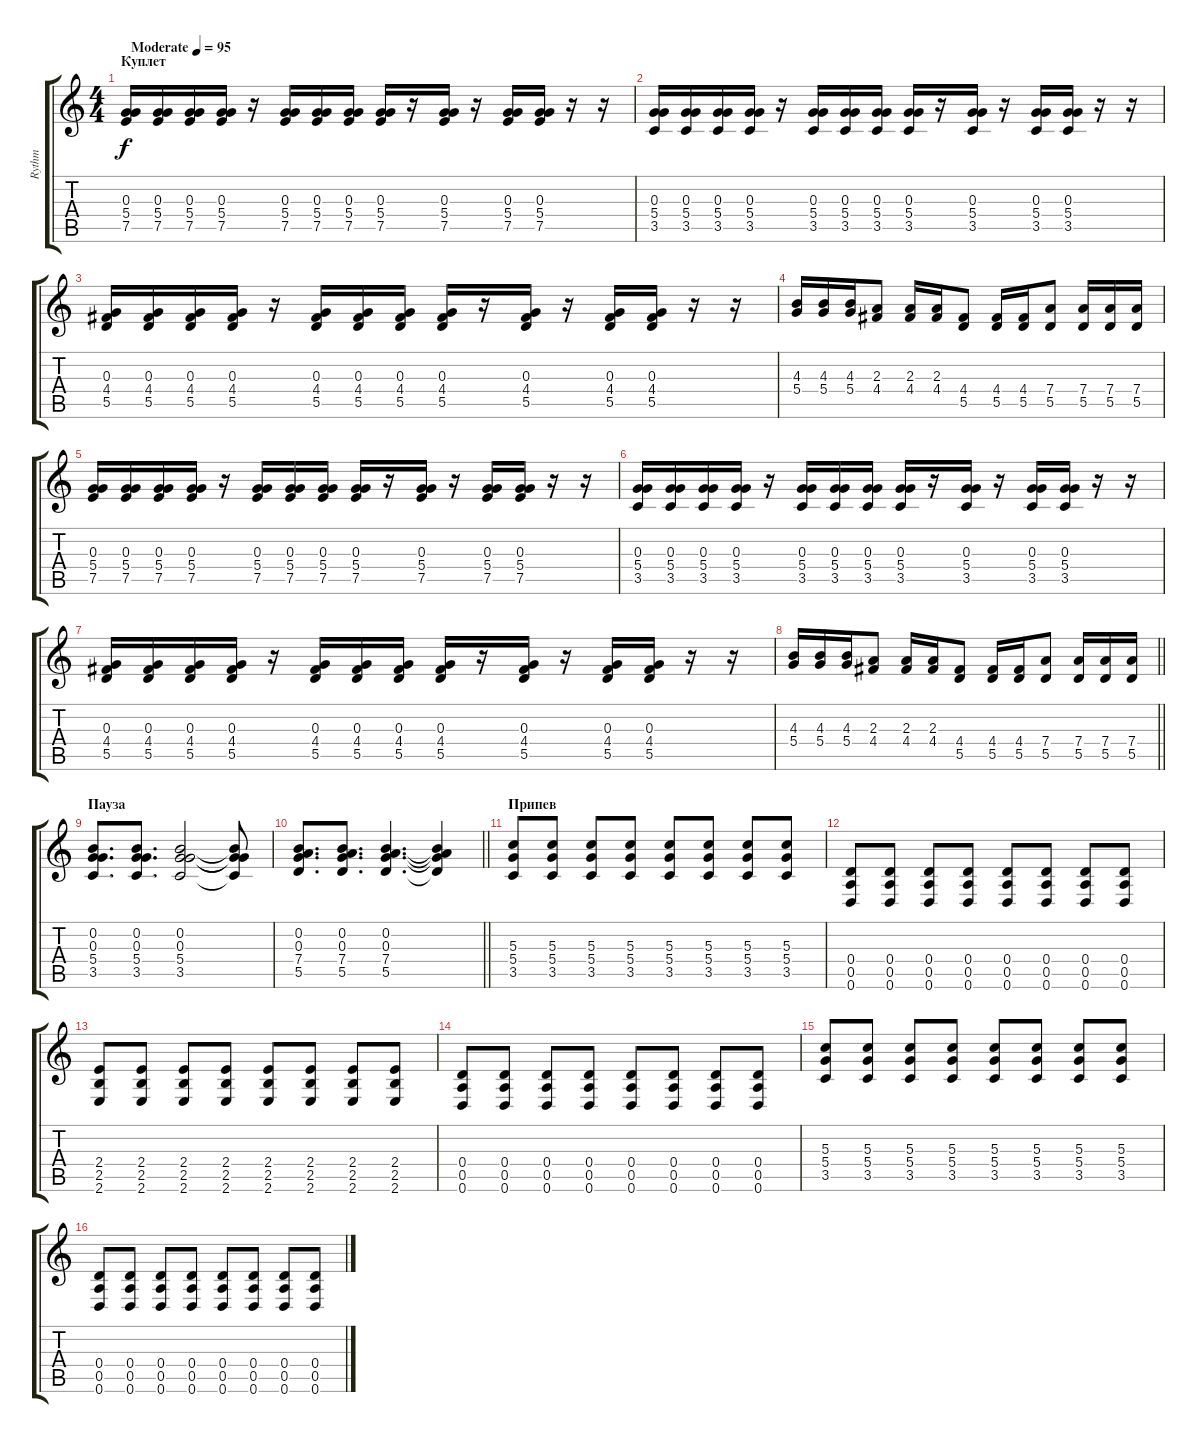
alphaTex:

\track ("Rythm" "Rythm") {instrument distortionguitar}
\staff {score tabs}
\tuning (E4 B3 G3 D3 A2 D2) {hide}
\ts (4 4)
\section ("" "Куплет")
\tempo (95 "Moderate")
\clef g2
\ks c
(0.3 5.4 7.5).16{dy f instrument overdrivenguitar} (0.3 5.4 7.5).16 (0.3 5.4 7.5).16 (0.3 5.4 7.5).16 r.16 (0.3 5.4 7.5).16 (0.3 5.4 7.5).16 (0.3 5.4 7.5).16 (0.3 5.4 7.5).16 r.16 (0.3 5.4 7.5).16 r.16 (0.3 5.4 7.5).16 (0.3 5.4 7.5).16 r.16 r.16 |
(0.3 5.4 3.5).16 (0.3 5.4 3.5).16 (0.3 5.4 3.5).16 (0.3 5.4 3.5).16 r.16 (0.3 5.4 3.5).16 (0.3 5.4 3.5).16 (0.3 5.4 3.5).16 (0.3 5.4 3.5).16 r.16 (0.3 5.4 3.5).16 r.16 (0.3 5.4 3.5).16 (0.3 5.4 3.5).16 r.16 r.16 |
(0.3 4.4 5.5).16 (0.3 4.4 5.5).16 (0.3 4.4 5.5).16 (0.3 4.4 5.5).16 r.16 (0.3 4.4 5.5).16 (0.3 4.4 5.5).16 (0.3 4.4 5.5).16 (0.3 4.4 5.5).16 r.16 (0.3 4.4 5.5).16 r.16 (0.3 4.4 5.5).16 (0.3 4.4 5.5).16 r.16 r.16 |
(4.3 5.4).16 (4.3 5.4).16 (4.3 5.4).16 (2.3 4.4).8 (2.3 4.4).16 (2.3 4.4).16 (4.4 5.5).8 (4.4 5.5).16 (4.4 5.5).16 (7.4 5.5).8 (7.4 5.5).16 (7.4 5.5).16 (7.4 5.5).16 |
(0.3 5.4 7.5).16 (0.3 5.4 7.5).16 (0.3 5.4 7.5).16 (0.3 5.4 7.5).16 r.16 (0.3 5.4 7.5).16 (0.3 5.4 7.5).16 (0.3 5.4 7.5).16 (0.3 5.4 7.5).16 r.16 (0.3 5.4 7.5).16 r.16 (0.3 5.4 7.5).16 (0.3 5.4 7.5).16 r.16 r.16 |
(0.3 5.4 3.5).16 (0.3 5.4 3.5).16 (0.3 5.4 3.5).16 (0.3 5.4 3.5).16 r.16 (0.3 5.4 3.5).16 (0.3 5.4 3.5).16 (0.3 5.4 3.5).16 (0.3 5.4 3.5).16 r.16 (0.3 5.4 3.5).16 r.16 (0.3 5.4 3.5).16 (0.3 5.4 3.5).16 r.16 r.16 |
(0.3 4.4 5.5).16 (0.3 4.4 5.5).16 (0.3 4.4 5.5).16 (0.3 4.4 5.5).16 r.16 (0.3 4.4 5.5).16 (0.3 4.4 5.5).16 (0.3 4.4 5.5).16 (0.3 4.4 5.5).16 r.16 (0.3 4.4 5.5).16 r.16 (0.3 4.4 5.5).16 (0.3 4.4 5.5).16 r.16 r.16 |
\barLineRight lightlight
(4.3 5.4).16 (4.3 5.4).16 (4.3 5.4).16 (2.3 4.4).8 (2.3 4.4).16 (2.3 4.4).16 (4.4 5.5).8 (4.4 5.5).16 (4.4 5.5).16 (7.4 5.5).8 (7.4 5.5).16 (7.4 5.5).16 (7.4 5.5).16 |
\section ("" "Пауза")
(0.2 0.3 5.4 3.5).8{d} (0.2 0.3 5.4 3.5).8{d} (0.2 0.3 5.4 3.5).2 (0.2{t} 0.3{t} 5.4{t} 3.5{t}).8 |
\barLineRight lightlight
(0.2 0.3 7.4 5.5).8{d} (0.2 0.3 7.4 5.5).8{d} (0.2 0.3 7.4 5.5).4{d} (0.2{t} 0.3{t} 7.4{t} 5.5{t}).4 |
\section ("" "Припев")
(5.3 5.4 3.5).8{instrument distortionguitar} (5.3 5.4 3.5).8 (5.3 5.4 3.5).8 (5.3 5.4 3.5).8 (5.3 5.4 3.5).8 (5.3 5.4 3.5).8 (5.3 5.4 3.5).8 (5.3 5.4 3.5).8 |
(0.4 0.5 0.6).8 (0.4 0.5 0.6).8 (0.4 0.5 0.6).8 (0.4 0.5 0.6).8 (0.4 0.5 0.6).8 (0.4 0.5 0.6).8 (0.4 0.5 0.6).8 (0.4 0.5 0.6).8 |
(2.4 2.5 2.6).8 (2.4 2.5 2.6).8 (2.4 2.5 2.6).8 (2.4 2.5 2.6).8 (2.4 2.5 2.6).8 (2.4 2.5 2.6).8 (2.4 2.5 2.6).8 (2.4 2.5 2.6).8 |
(0.4 0.5 0.6).8 (0.4 0.5 0.6).8 (0.4 0.5 0.6).8 (0.4 0.5 0.6).8 (0.4 0.5 0.6).8 (0.4 0.5 0.6).8 (0.4 0.5 0.6).8 (0.4 0.5 0.6).8 |
(5.3 5.4 3.5).8 (5.3 5.4 3.5).8 (5.3 5.4 3.5).8 (5.3 5.4 3.5).8 (5.3 5.4 3.5).8 (5.3 5.4 3.5).8 (5.3 5.4 3.5).8 (5.3 5.4 3.5).8 |
(0.4 0.5 0.6).8 (0.4 0.5 0.6).8 (0.4 0.5 0.6).8 (0.4 0.5 0.6).8 (0.4 0.5 0.6).8 (0.4 0.5 0.6).8 (0.4 0.5 0.6).8 (0.4 0.5 0.6).8
